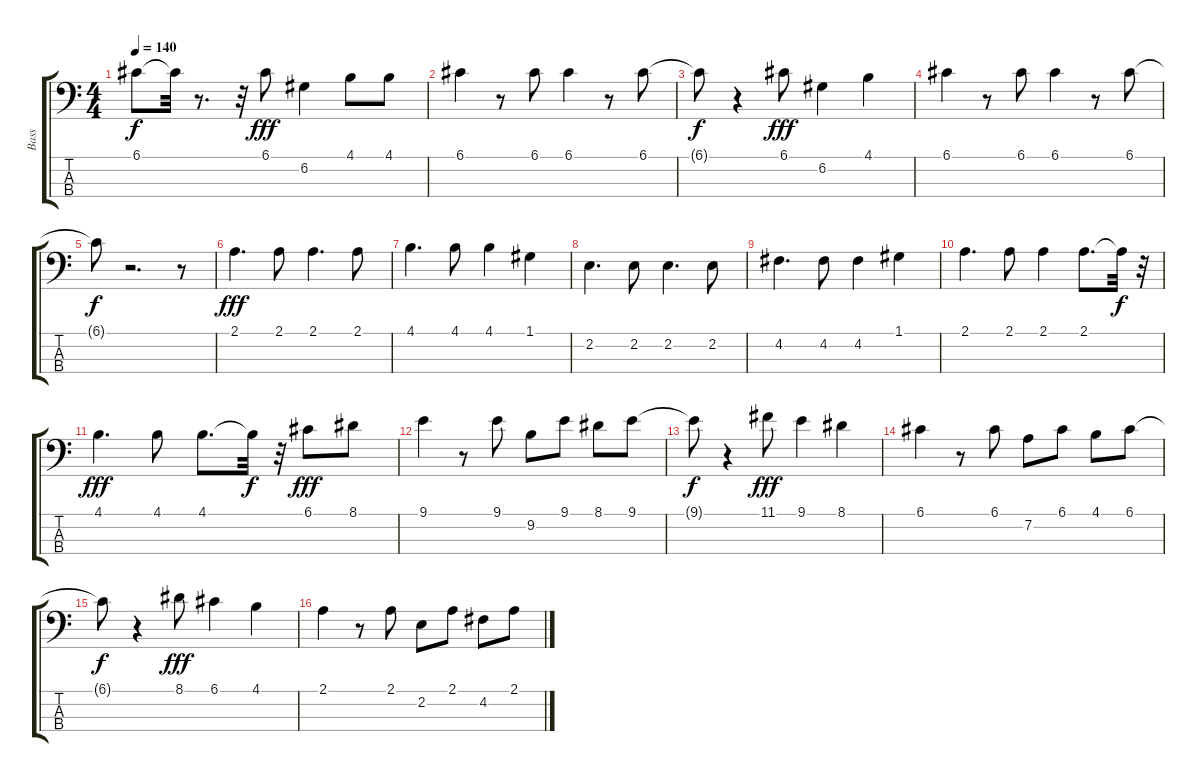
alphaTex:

\track ("Bass" "Bass") {instrument electricbasspick}
\staff {score tabs}
\tuning (G2 D2 A1 E1) {hide}
\ts (4 4)
\tempo 140
\clef f4
\ks c
6.1{t}.8{dy f} 6.1{t}.32 r.8{d} r.32 6.1.8{dy fff} 6.2.4 4.1.8 4.1.8 |
6.1.4 r.8 6.1.8 6.1.4 r.8 6.1.8 |
6.1{t}.8{dy f} r.4 6.1.8{dy fff} 6.2.4 4.1.4 |
6.1.4 r.8 6.1.8 6.1.4 r.8 6.1.8 |
6.1{t}.8{dy f} r.2{d} r.8 |
2.1.4{d dy fff} 2.1.8 2.1.4{d} 2.1.8 |
4.1.4{d} 4.1.8 4.1.4 1.1.4 |
2.2.4{d} 2.2.8 2.2.4{d} 2.2.8 |
4.2.4{d} 4.2.8 4.2.4 1.1.4 |
2.1.4{d} 2.1.8 2.1.4 2.1.8{d} 2.1{t}.32{dy f} r.32 |
4.1.4{d dy fff} 4.1.8 4.1.8{d} 4.1{t}.32{dy f} r.32 6.1.8{dy fff} 8.1.8 |
9.1.4 r.8 9.1.8 9.2.8 9.1.8 8.1.8 9.1.8 |
9.1{t}.8{dy f} r.4 11.1.8{dy fff} 9.1.4 8.1.4 |
6.1.4 r.8 6.1.8 7.2.8 6.1.8 4.1.8 6.1.8 |
6.1{t}.8{dy f} r.4 8.1.8{dy fff} 6.1.4 4.1.4 |
2.1.4 r.8 2.1.8 2.2.8 2.1.8 4.2.8 2.1.8
